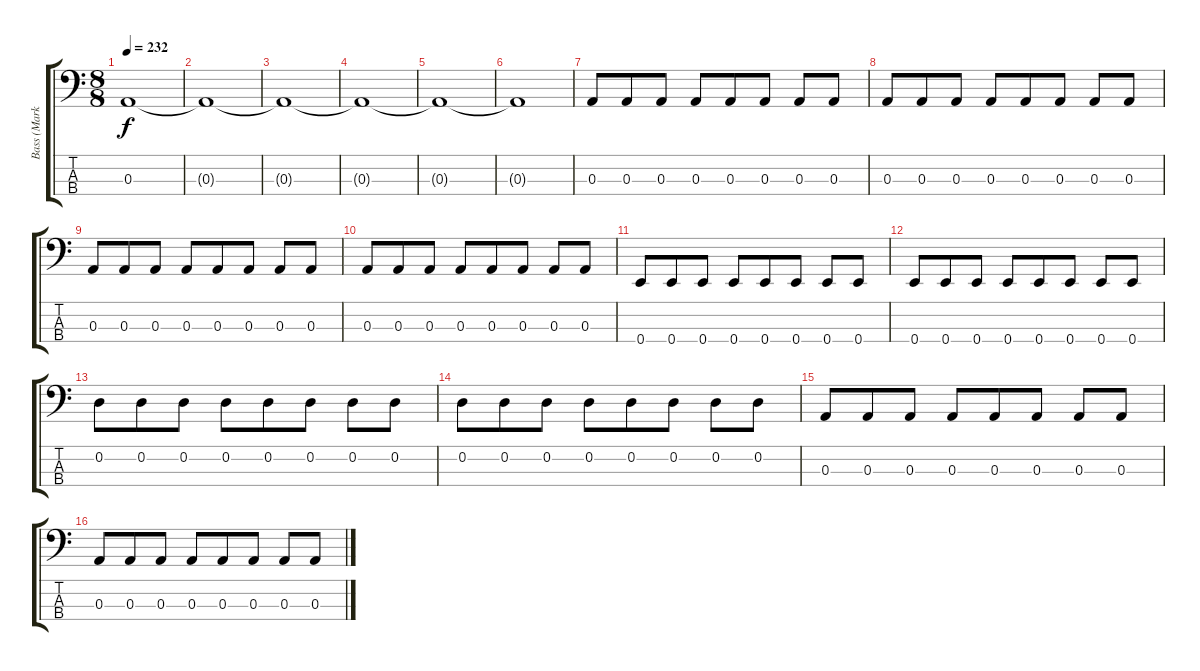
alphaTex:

\track ("Bass (Mark)" "Bass (Mark") {instrument electricbassfinger}
\staff {score tabs}
\tuning (G2 D2 A1 E1) {hide}
\ts (8 8)
\tempo 232
\clef f4
\ks c
0.3{t}.1{dy f} |
0.3{t}.1 |
0.3{t}.1 |
0.3{t}.1 |
0.3{t}.1 |
0.3{t}.1 |
0.3.8 0.3.8 0.3.8 0.3.8 0.3.8 0.3.8 0.3.8 0.3.8 |
0.3.8 0.3.8 0.3.8 0.3.8 0.3.8 0.3.8 0.3.8 0.3.8 |
0.3.8 0.3.8 0.3.8 0.3.8 0.3.8 0.3.8 0.3.8 0.3.8 |
0.3.8 0.3.8 0.3.8 0.3.8 0.3.8 0.3.8 0.3.8 0.3.8 |
0.4.8 0.4.8 0.4.8 0.4.8 0.4.8 0.4.8 0.4.8 0.4.8 |
0.4.8 0.4.8 0.4.8 0.4.8 0.4.8 0.4.8 0.4.8 0.4.8 |
0.2.8 0.2.8 0.2.8 0.2.8 0.2.8 0.2.8 0.2.8 0.2.8 |
0.2.8 0.2.8 0.2.8 0.2.8 0.2.8 0.2.8 0.2.8 0.2.8 |
0.3.8 0.3.8 0.3.8 0.3.8 0.3.8 0.3.8 0.3.8 0.3.8 |
0.3.8 0.3.8 0.3.8 0.3.8 0.3.8 0.3.8 0.3.8 0.3.8
